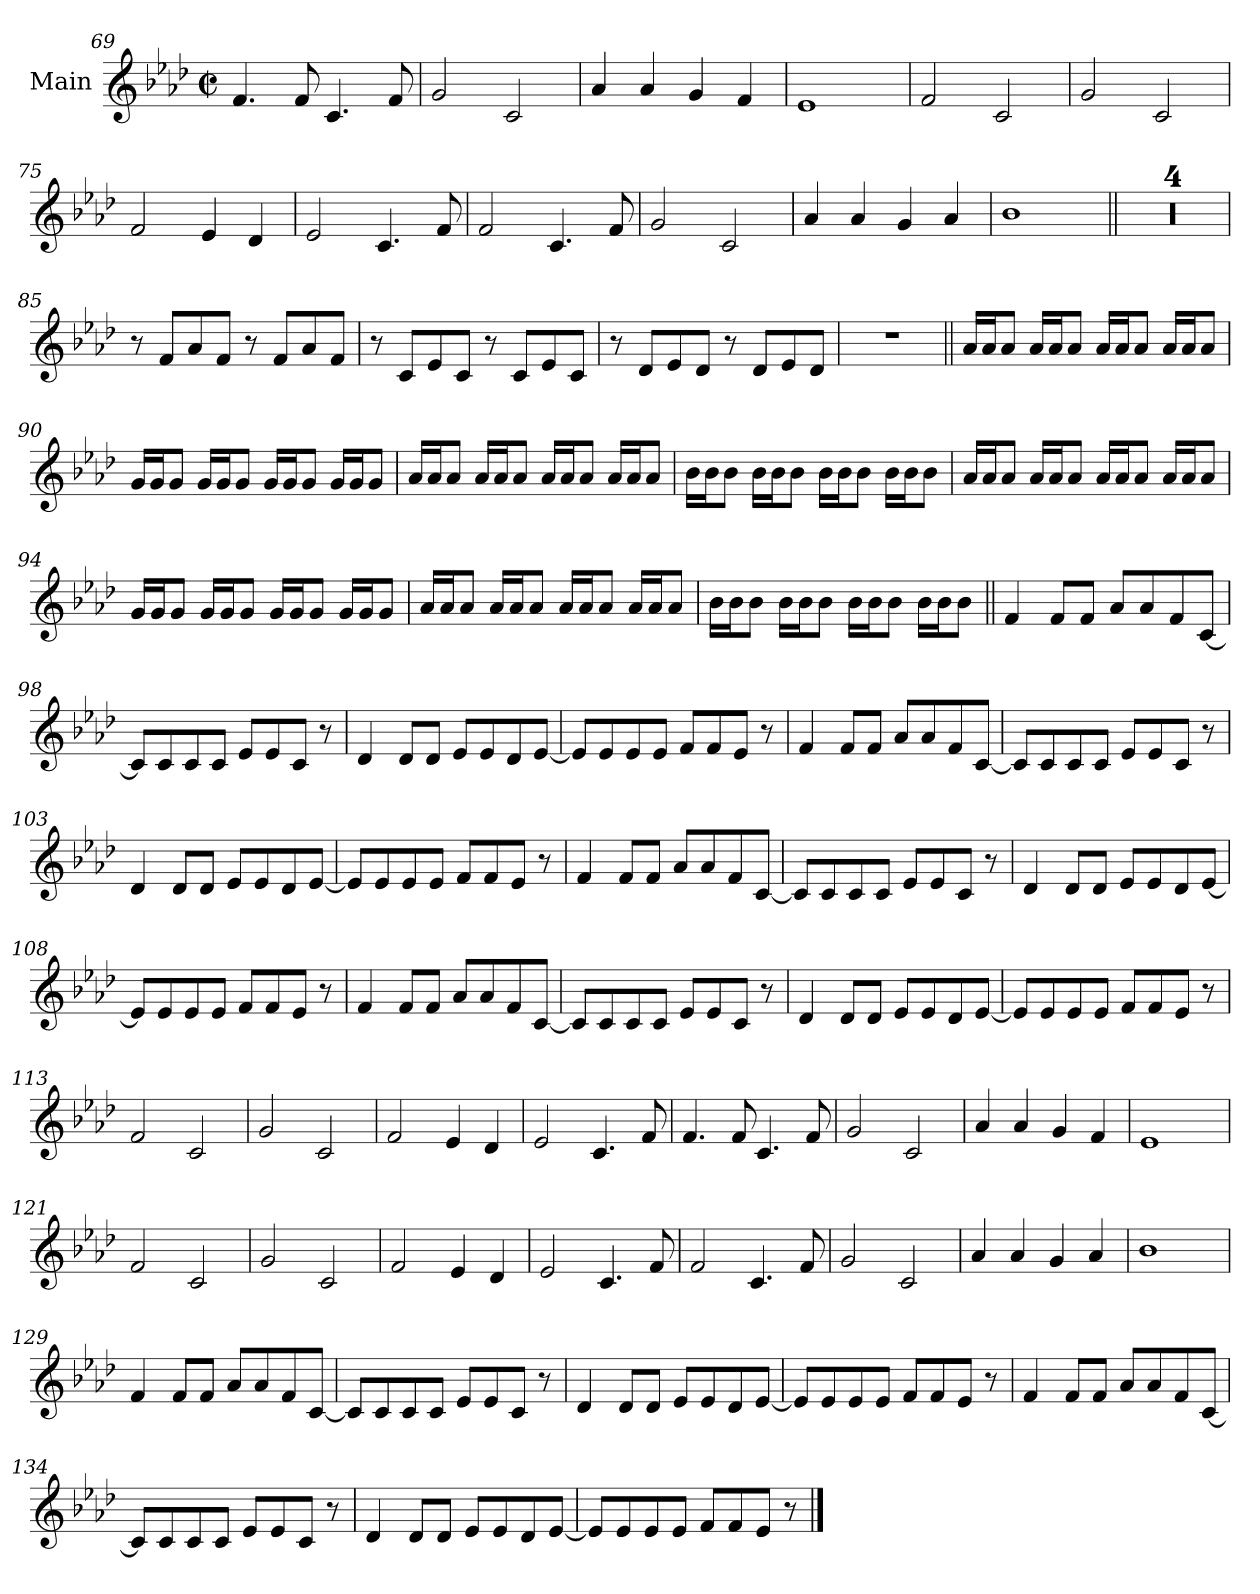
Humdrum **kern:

**kern
*part1
*staff1
*I"Main
*clefG2
*k[b-e-a-d-]
*M2/2
*met(c|)
=69
4.f
8f
4.c
8f
=70
2g
2c
=71
4a-
4a-
4g
4f
=72
1e-
=73
2f
2c
=74
2g
2c
=75
2f
4e-
4d-
=76
2e-
4.c
8f
=77
2f
4.c
8f
=78
2g
2c
=79
4a-
4a-
4g
4a-
=80
1b-
=81||
1r
=82
1r
=83
1r
=84
1r
=85
8r
8fL
8a-
8fJ
8r
8fL
8a-
8fJ
=86
8r
8cL
8e-
8cJ
8r
8cL
8e-
8cJ
=87
8r
8d-L
8e-
8d-J
8r
8d-L
8e-
8d-J
=88
1r
=89||
16a-!LL
16a-!J
8a-!J
16a-!LL
16a-!J
8a-!J
16a-!LL
16a-!J
8a-!J
16a-!LL
16a-!J
8a-!J
=90
16g!LL
16g!J
8g!J
16g!LL
16g!J
8g!J
16g!LL
16g!J
8g!J
16g!LL
16g!J
8g!J
=91
16a-!LL
16a-!J
8a-!J
16a-!LL
16a-!J
8a-!J
16a-!LL
16a-!J
8a-!J
16a-!LL
16a-!J
8a-!J
=92
16b-!LL
16b-!J
8b-!J
16b-!LL
16b-!J
8b-!J
16b-!LL
16b-!J
8b-!J
16b-!LL
16b-!J
8b-!J
=93
16a-!LL
16a-!J
8a-!J
16a-!LL
16a-!J
8a-!J
16a-!LL
16a-!J
8a-!J
16a-!LL
16a-!J
8a-!J
=94
16g!LL
16g!J
8g!J
16g!LL
16g!J
8g!J
16g!LL
16g!J
8g!J
16g!LL
16g!J
8g!J
=95
16a-!LL
16a-!J
8a-!J
16a-!LL
16a-!J
8a-!J
16a-!LL
16a-!J
8a-!J
16a-!LL
16a-!J
8a-!J
=96
16b-!LL
16b-!J
8b-!J
16b-!LL
16b-!J
8b-!J
16b-!LL
16b-!J
8b-!J
16b-!LL
16b-!J
8b-!J
=97||
4f
8fL
8fJ
8a-L
8a-
8f
[8cJ
=98
8cL]
8c
8c
8cJ
8e-L
8e-
8cJ
8r
=99
4d-
8d-L
8d-J
8e-L
8e-
8d-
[8e-J
=100
8e-L]
8e-
8e-
8e-J
8fL
8f
8e-J
8r
=101
4f
8fL
8fJ
8a-L
8a-
8f
[8cJ
=102
8cL]
8c
8c
8cJ
8e-L
8e-
8cJ
8r
=103
4d-
8d-L
8d-J
8e-L
8e-
8d-
[8e-J
=104
8e-L]
8e-
8e-
8e-J
8fL
8f
8e-J
8r
=105
4f
8fL
8fJ
8a-L
8a-
8f
[8cJ
=106
8cL]
8c
8c
8cJ
8e-L
8e-
8cJ
8r
=107
4d-
8d-L
8d-J
8e-L
8e-
8d-
[8e-J
=108
8e-L]
8e-
8e-
8e-J
8fL
8f
8e-J
8r
=109
4f
8fL
8fJ
8a-L
8a-
8f
[8cJ
=110
8cL]
8c
8c
8cJ
8e-L
8e-
8cJ
8r
=111
4d-
8d-L
8d-J
8e-L
8e-
8d-
[8e-J
=112
8e-L]
8e-
8e-
8e-J
8fL
8f
8e-J
8r
=113
2f
2c
=114
2g
2c
=115
2f
4e-
4d-
=116
2e-
4.c
8f
=117
4.f
8f
4.c
8f
=118
2g
2c
=119
4a-
4a-
4g
4f
=120
1e-
=121
2f
2c
=122
2g
2c
=123
2f
4e-
4d-
=124
2e-
4.c
8f
=125
2f
4.c
8f
=126
2g
2c
=127
4a-
4a-
4g
4a-
=128
1b-
=129
4f
8fL
8fJ
8a-L
8a-
8f
[8cJ
=130
8cL]
8c
8c
8cJ
8e-L
8e-
8cJ
8r
=131
4d-
8d-L
8d-J
8e-L
8e-
8d-
[8e-J
=132
8e-L]
8e-
8e-
8e-J
8fL
8f
8e-J
8r
=133
4f
8fL
8fJ
8a-L
8a-
8f
[8cJ
=134
8cL]
8c
8c
8cJ
8e-L
8e-
8cJ
8r
=135
4d-
8d-L
8d-J
8e-L
8e-
8d-
[8e-J
=136
8e-L]
8e-
8e-
8e-J
8fL
8f
8e-J
8r
==
*-
